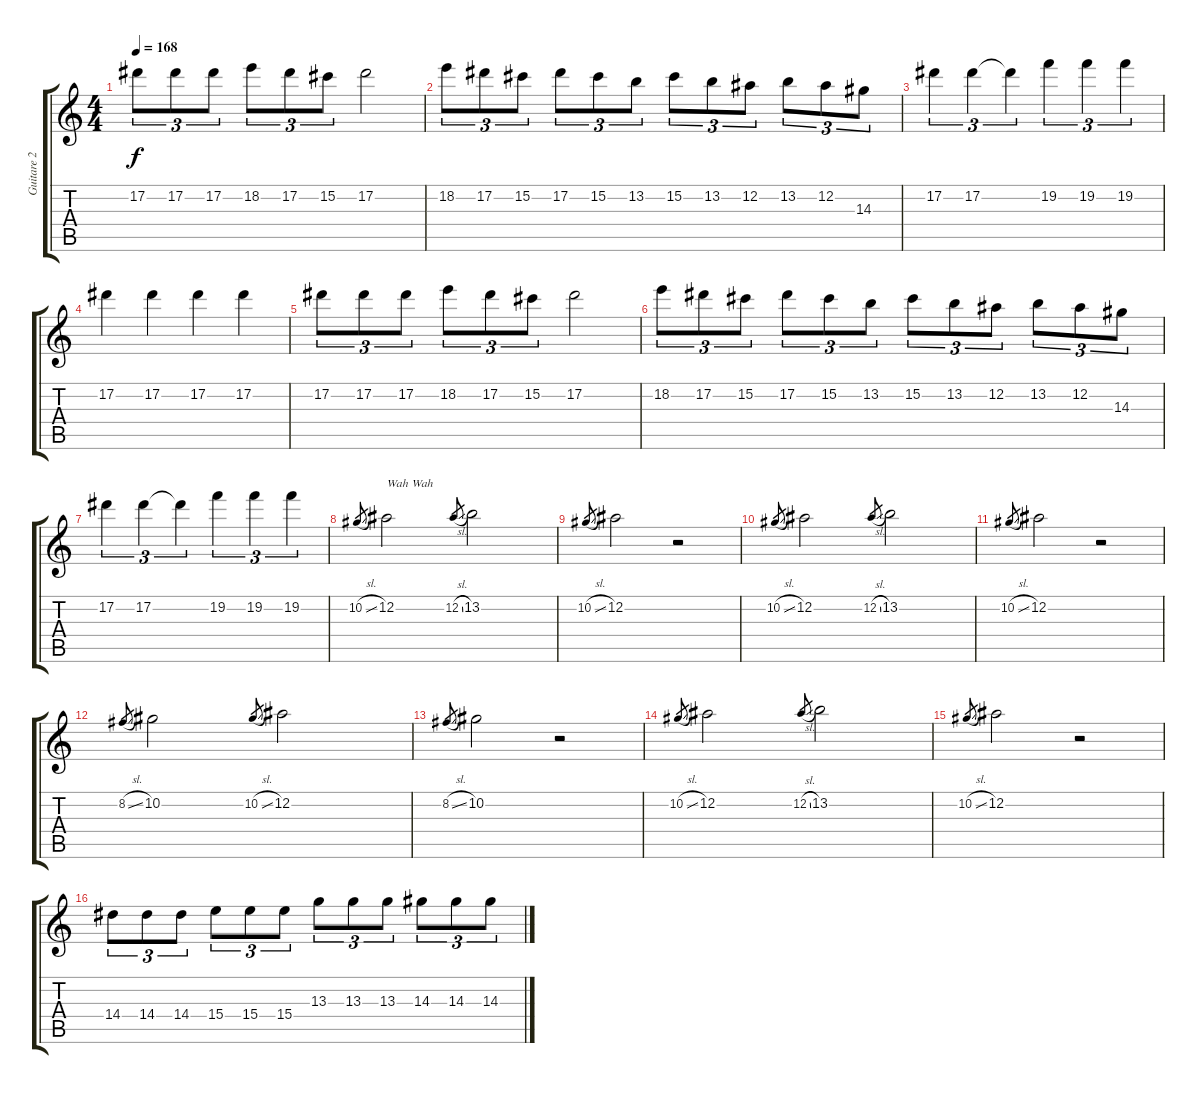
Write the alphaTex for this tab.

\track ("Guitare 2" "Guitare 2") {instrument overdrivenguitar}
\staff {score tabs}
\tuning (Eb4 Bb3 Gb3 Db3 Ab2 Eb2) {hide}
\ts (4 4)
\tempo 168
\clef g2
\ks c
17.2.8{tu (3 2) dy f} 17.2.8{tu (3 2)} 17.2.8{tu (3 2)} 18.2.8{tu (3 2)} 17.2.8{tu (3 2)} 15.2.8{tu (3 2)} 17.2.2 |
18.2.8{tu (3 2)} 17.2.8{tu (3 2)} 15.2.8{tu (3 2)} 17.2.8{tu (3 2)} 15.2.8{tu (3 2)} 13.2.8{tu (3 2)} 15.2.8{tu (3 2)} 13.2.8{tu (3 2)} 12.2.8{tu (3 2)} 13.2.8{tu (3 2)} 12.2.8{tu (3 2)} 14.3.8{tu (3 2)} |
17.2.4{tu (3 2)} 17.2.4{tu (3 2)} 17.2{t}.4{tu (3 2)} 19.2.4{tu (3 2)} 19.2.4{tu (3 2)} 19.2.4{tu (3 2)} |
17.2.4 17.2.4 17.2.4 17.2.4 |
17.2.8{tu (3 2)} 17.2.8{tu (3 2)} 17.2.8{tu (3 2)} 18.2.8{tu (3 2)} 17.2.8{tu (3 2)} 15.2.8{tu (3 2)} 17.2.2 |
18.2.8{tu (3 2)} 17.2.8{tu (3 2)} 15.2.8{tu (3 2)} 17.2.8{tu (3 2)} 15.2.8{tu (3 2)} 13.2.8{tu (3 2)} 15.2.8{tu (3 2)} 13.2.8{tu (3 2)} 12.2.8{tu (3 2)} 13.2.8{tu (3 2)} 12.2.8{tu (3 2)} 14.3.8{tu (3 2)} |
17.2.4{tu (3 2)} 17.2.4{tu (3 2)} 17.2{t}.4{tu (3 2)} 19.2.4{tu (3 2)} 19.2.4{tu (3 2)} 19.2.4{tu (3 2)} |
10.2{sl}.8{gr} 12.2.2{txt "Wah Wah"} 12.2{sl}.8{gr} 13.2.2 |
10.2{sl}.8{gr} 12.2.2 r.2 |
10.2{sl}.8{gr} 12.2.2 12.2{sl}.8{gr} 13.2.2 |
10.2{sl}.8{gr} 12.2.2 r.2 |
8.2{sl}.8{gr} 10.2.2 10.2{sl}.8{gr} 12.2.2 |
8.2{sl}.8{gr} 10.2.2 r.2 |
10.2{sl}.8{gr} 12.2.2 12.2{sl}.8{gr} 13.2.2 |
10.2{sl}.8{gr} 12.2.2 r.2 |
14.4.8{tu (3 2)} 14.4.8{tu (3 2)} 14.4.8{tu (3 2)} 15.4.8{tu (3 2)} 15.4.8{tu (3 2)} 15.4.8{tu (3 2)} 13.3.8{tu (3 2)} 13.3.8{tu (3 2)} 13.3.8{tu (3 2)} 14.3.8{tu (3 2)} 14.3.8{tu (3 2)} 14.3.8{tu (3 2)}
